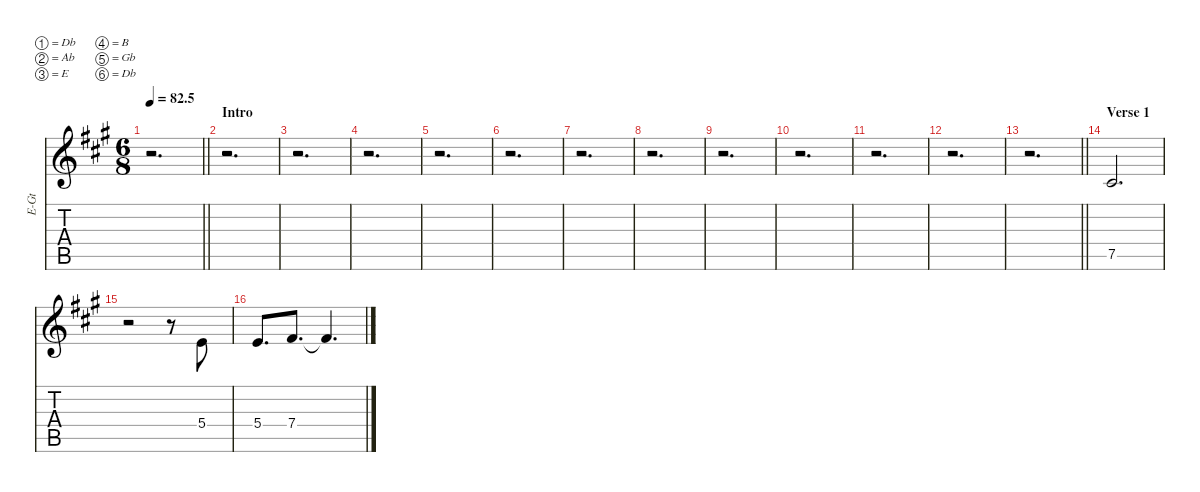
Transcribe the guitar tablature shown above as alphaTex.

\defaultSystemsLayout 4
\hideDynamics
\bracketExtendMode nobrackets
\otherSystemsTrackNameOrientation horizontal
\track ("Guitar2" "E-Gt") {defaultSystemsLayout 4 instrument overdrivenguitar}
\staff {score tabs}
\tuning (Db4 Ab3 E3 B2 Gb2 Db2)
\ts (6 8)
\tempo
82.5
\accidentals auto
\clef g2
\ottava regular
\simile none
\scale
0.124645
\barLineRight lightlight
\ks a
r.2{d dy f instrument overdrivenguitar beam Down} |
\section ("" "Intro")
r.2{d beam Down} |
r.2{d beam Down} |
r.2{d beam Down} |
r.2{d beam Down} |
r.2{d beam Down} |
r.2{d beam Down} |
r.2{d beam Down} |
r.2{d beam Down} |
r.2{d beam Down} |
r.2{d beam Down} |
r.2{d beam Down} |
\barLineRight lightlight
r.2{d beam Down} |
\section ("" "Verse 1")
7.5{acc #}.2{d beam Up} |
r.2{beam Down} r.8{beam Down} 5.4{acc forcenatural}.8{beam Up} |
5.4{acc forcenatural}.8{d beam Up} 7.4{acc #}.8{d beam Up} 7.4{t acc #}.4{d beam Up}
